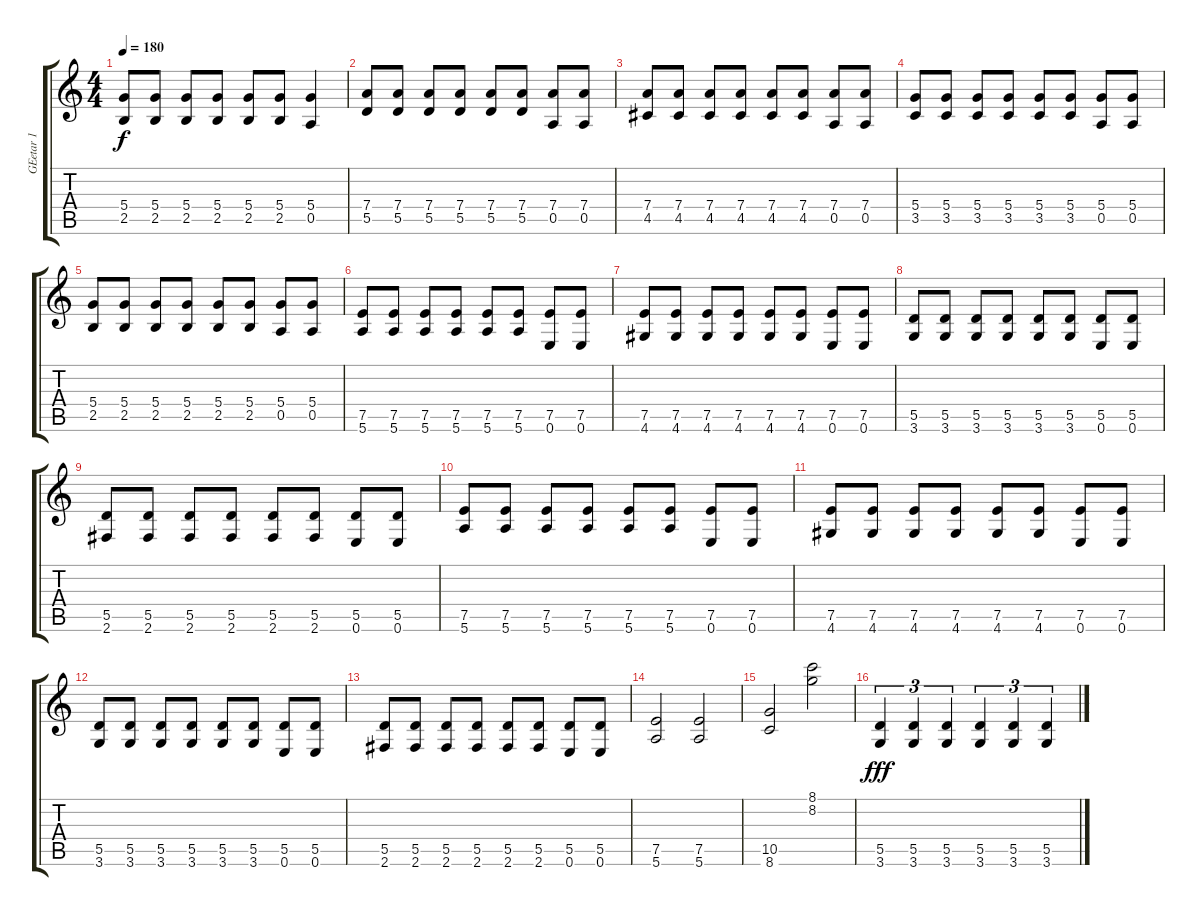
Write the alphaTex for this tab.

\track ("GEetar 1" "GEetar 1") {instrument distortionguitar}
\staff {score tabs}
\tuning (E4 B3 G3 D3 A2 E2) {hide}
\ts (4 4)
\tempo 180
\clef g2
\ks c
(5.4 2.5).8{dy f} (5.4 2.5).8 (5.4 2.5).8 (5.4 2.5).8 (5.4 2.5).8 (5.4 2.5).8 (5.4 0.5).4 |
(7.4 5.5).8 (7.4 5.5).8 (7.4 5.5).8 (7.4 5.5).8 (7.4 5.5).8 (7.4 5.5).8 (7.4 0.5).8 (7.4 0.5).8 |
(7.4 4.5).8 (7.4 4.5).8 (7.4 4.5).8 (7.4 4.5).8 (7.4 4.5).8 (7.4 4.5).8 (7.4 0.5).8 (7.4 0.5).8 |
(5.4 3.5).8 (5.4 3.5).8 (5.4 3.5).8 (5.4 3.5).8 (5.4 3.5).8 (5.4 3.5).8 (5.4 0.5).8 (5.4 0.5).8 |
(5.4 2.5).8 (5.4 2.5).8 (5.4 2.5).8 (5.4 2.5).8 (5.4 2.5).8 (5.4 2.5).8 (5.4 0.5).8 (5.4 0.5).8 |
(7.5 5.6).8 (7.5 5.6).8 (7.5 5.6).8 (7.5 5.6).8 (7.5 5.6).8 (7.5 5.6).8 (7.5 0.6).8 (7.5 0.6).8 |
(7.5 4.6).8 (7.5 4.6).8 (7.5 4.6).8 (7.5 4.6).8 (7.5 4.6).8 (7.5 4.6).8 (7.5 0.6).8 (7.5 0.6).8 |
(5.5 3.6).8 (5.5 3.6).8 (5.5 3.6).8 (5.5 3.6).8 (5.5 3.6).8 (5.5 3.6).8 (5.5 0.6).8 (5.5 0.6).8 |
(5.5 2.6).8 (5.5 2.6).8 (5.5 2.6).8 (5.5 2.6).8 (5.5 2.6).8 (5.5 2.6).8 (5.5 0.6).8 (5.5 0.6).8 |
(7.5 5.6).8 (7.5 5.6).8 (7.5 5.6).8 (7.5 5.6).8 (7.5 5.6).8 (7.5 5.6).8 (7.5 0.6).8 (7.5 0.6).8 |
(7.5 4.6).8 (7.5 4.6).8 (7.5 4.6).8 (7.5 4.6).8 (7.5 4.6).8 (7.5 4.6).8 (7.5 0.6).8 (7.5 0.6).8 |
(5.5 3.6).8 (5.5 3.6).8 (5.5 3.6).8 (5.5 3.6).8 (5.5 3.6).8 (5.5 3.6).8 (5.5 0.6).8 (5.5 0.6).8 |
(5.5 2.6).8 (5.5 2.6).8 (5.5 2.6).8 (5.5 2.6).8 (5.5 2.6).8 (5.5 2.6).8 (5.5 0.6).8 (5.5 0.6).8 |
(7.5 5.6).2 (7.5 5.6).2 |
(10.5 8.6).2 (8.1 8.2).2 |
(5.5 3.6).4{tu (3 2) dy fff} (5.5 3.6).4{tu (3 2)} (5.5 3.6).4{tu (3 2)} (5.5 3.6).4{tu (3 2)} (5.5 3.6).4{tu (3 2)} (5.5 3.6).4{tu (3 2)}
